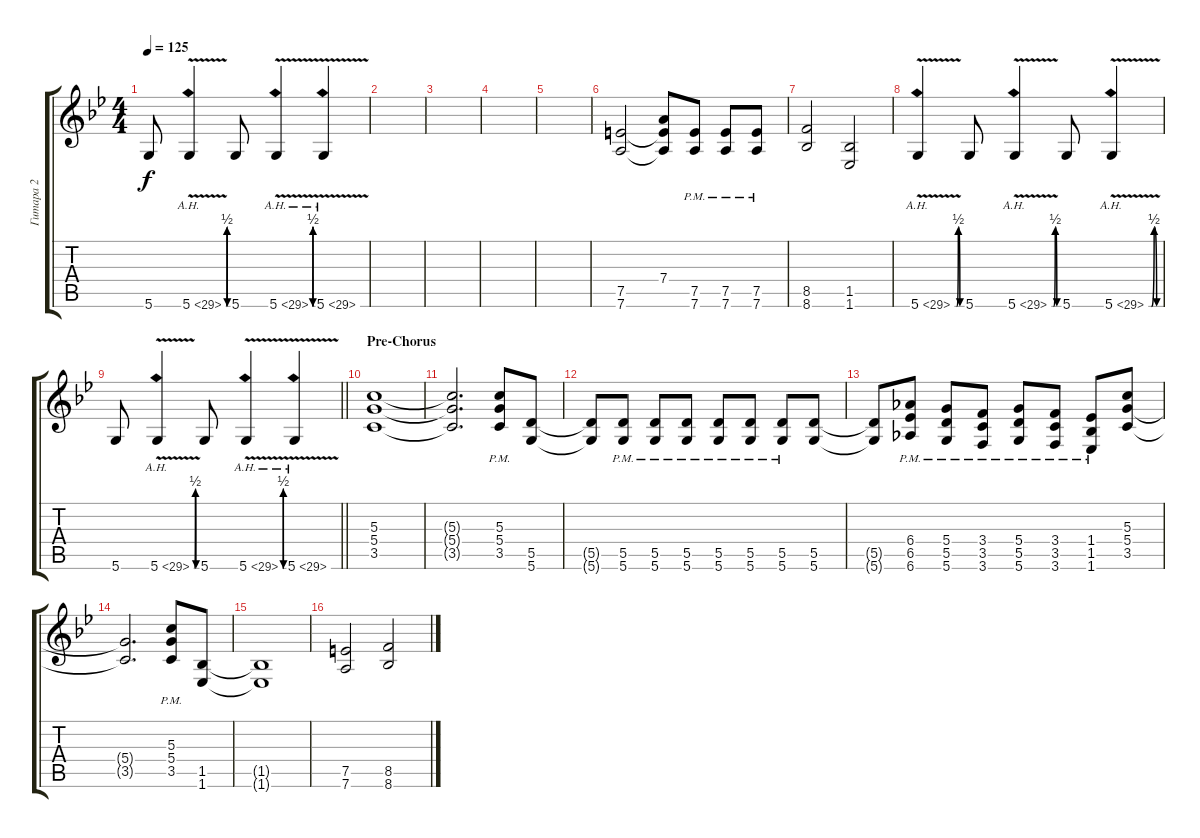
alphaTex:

\track ("Гитара 2" "Гитара 2") {instrument distortionguitar}
\staff {score tabs}
\tuning (E4 B3 G3 D3 A2 D2) {hide}
\ts (4 4)
\tempo 125
\clef g2
\ks gminor
5.6.8{dy f} 5.6{be (custom 0 0 15 0 30 2 44 0 60 0) ah 24 v}.4 5.6.8 5.6{be (custom 0 0 15 0 30 2 44 0 60 0) ah 24 v}.4 5.6{ah 24 v}.4 |
|
|
|
|
(7.5 7.6).2 (7.4 7.5{t} 7.6{t}).8 (7.5{pm} 7.6{pm}).8 (7.5{pm} 7.6{pm}).8 (7.5{pm} 7.6{pm}).8 |
(8.5 8.6).2 (1.5 1.6).2 |
5.6{be (custom 0 0 15 0 30 2 44 0 60 0) ah 24 v}.4 5.6.8 5.6{be (custom 0 0 15 0 30 2 44 0 60 0) ah 24 v}.4 5.6.8 5.6{be (custom 0 0 15 0 30 2 44 0 60 0) ah 24 v}.4 |
\barLineRight lightlight
5.6.8 5.6{be (custom 0 0 15 0 30 2 44 0 60 0) ah 24 v}.4 5.6.8 5.6{be (custom 0 0 15 0 30 2 44 0 60 0) ah 24 v}.4 5.6{ah 24 v}.4 |
\section ("" "Pre-Chorus")
(5.3 5.4 3.5).1 |
(5.3{t} 5.4{t} 3.5{t}).2{d} (5.3{pm} 5.4{pm} 3.5{pm}).8 (5.5 5.6).8 |
(5.5{t} 5.6{t}).8 (5.5{pm} 5.6{pm}).8 (5.5{pm} 5.6{pm}).8 (5.5{pm} 5.6{pm}).8 (5.5{pm} 5.6{pm}).8 (5.5{pm} 5.6{pm}).8 (5.5{pm} 5.6{pm}).8 (5.5 5.6).8 |
(5.5{t} 5.6{t}).8 (6.4{pm} 6.5{pm} 6.6{pm}).8 (5.4{pm} 5.5{pm} 5.6{pm}).8 (3.4{pm} 3.5{pm} 3.6{pm}).8 (5.4{pm} 5.5{pm} 5.6{pm}).8 (3.4{pm} 3.5{pm} 3.6{pm}).8 (1.4{pm} 1.5{pm} 1.6{pm}).8 (5.3 5.4 3.5).8 |
(5.4{t} 3.5{t}).2{d} (5.3{pm} 5.4{pm} 3.5{pm}).8 (1.5 1.6).8 |
(1.5{t} 1.6{t}).1 |
(7.5 7.6).2 (8.5 8.6).2
